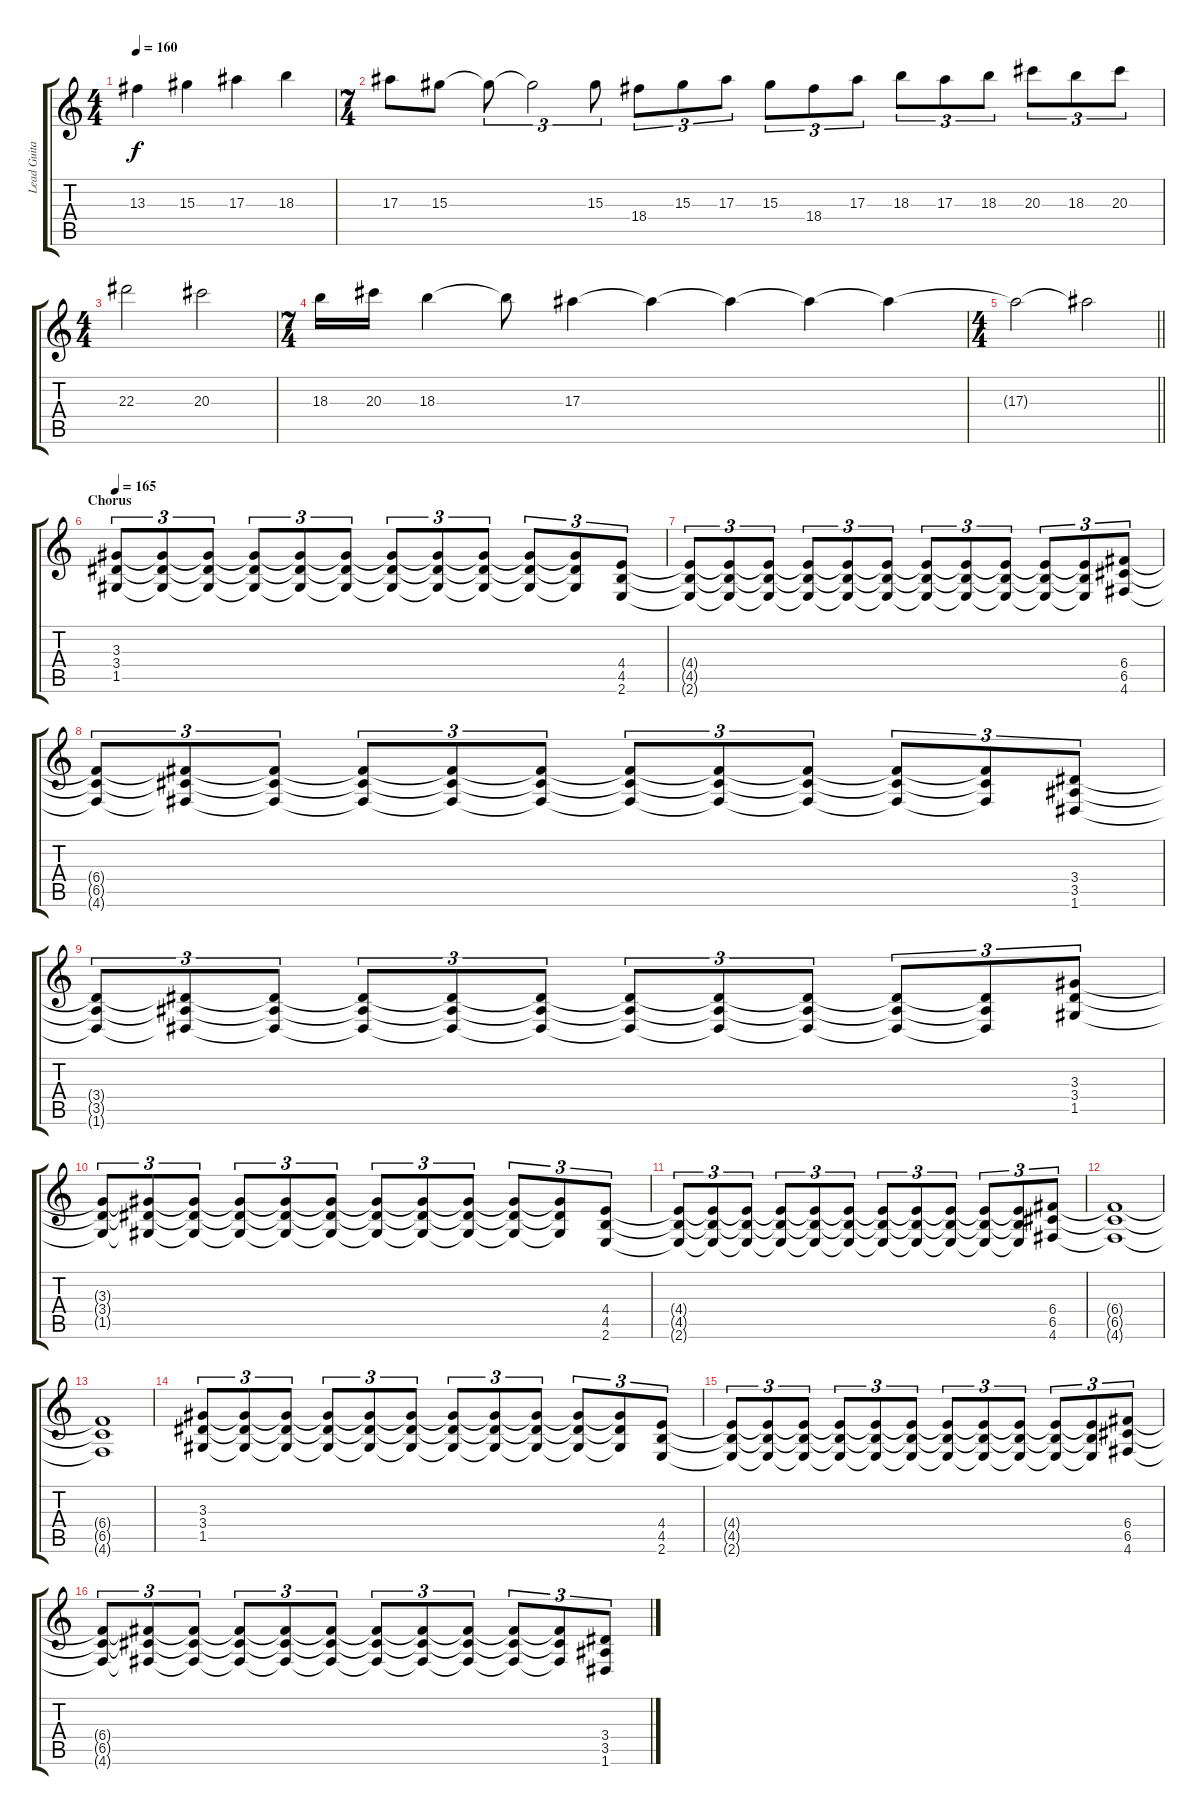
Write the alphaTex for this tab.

\track ("Lead Guitar" "Lead Guita") {instrument distortionguitar}
\staff {score tabs}
\tuning (D4 A3 F3 C3 G2 D2) {hide}
\ts (4 4)
\tempo 160
\clef g2
\ks c
13.3.4{dy f} 15.3.4 17.3.4 18.3.4 |
\ts (7 4)
17.3.8 15.3.8 15.3{t}.8{tu (3 2)} 15.3{t}.2{tu (3 2)} 15.3.8{tu (3 2)} 18.4.8{tu (3 2)} 15.3.8{tu (3 2)} 17.3.8{tu (3 2)} 15.3.8{tu (3 2)} 18.4.8{tu (3 2)} 17.3.8{tu (3 2)} 18.3.8{tu (3 2)} 17.3.8{tu (3 2)} 18.3.8{tu (3 2)} 20.3.8{tu (3 2)} 18.3.8{tu (3 2)} 20.3.8{tu (3 2)} |
\ts (4 4)
22.3.2 20.3.2 |
\ts (7 4)
18.3.16 20.3.16 18.3.4 18.3{t}.8 17.3.4 17.3{t}.4 17.3{t}.4 17.3{t}.4 17.3{t}.4 |
\ts (4 4)
\barLineRight lightlight
17.3{t}.2 17.3{t}.2 |
\section ("" "Chorus")
\tempo 165
(3.3 3.4 1.5).8{tu (3 2)} (3.3{t} 3.4{t} 1.5{t}).8{tu (3 2)} (3.3{t} 3.4{t} 1.5{t}).8{tu (3 2)} (3.3{t} 3.4{t} 1.5{t}).8{tu (3 2)} (3.3{t} 3.4{t} 1.5{t}).8{tu (3 2)} (3.3{t} 3.4{t} 1.5{t}).8{tu (3 2)} (3.3{t} 3.4{t} 1.5{t}).8{tu (3 2)} (3.3{t} 3.4{t} 1.5{t}).8{tu (3 2)} (3.3{t} 3.4{t} 1.5{t}).8{tu (3 2)} (3.3{t} 3.4{t} 1.5{t}).8{tu (3 2)} (3.3{t} 3.4{t} 1.5{t}).8{tu (3 2)} (4.4 4.5 2.6).8{tu (3 2)} |
(4.4{t} 4.5{t} 2.6{t}).8{tu (3 2)} (4.4{t} 4.5{t} 2.6{t}).8{tu (3 2)} (4.4{t} 4.5{t} 2.6{t}).8{tu (3 2)} (4.4{t} 4.5{t} 2.6{t}).8{tu (3 2)} (4.4{t} 4.5{t} 2.6{t}).8{tu (3 2)} (4.4{t} 4.5{t} 2.6{t}).8{tu (3 2)} (4.4{t} 4.5{t} 2.6{t}).8{tu (3 2)} (4.4{t} 4.5{t} 2.6{t}).8{tu (3 2)} (4.4{t} 4.5{t} 2.6{t}).8{tu (3 2)} (4.4{t} 4.5{t} 2.6{t}).8{tu (3 2)} (4.4{t} 4.5{t} 2.6{t}).8{tu (3 2)} (6.4 6.5 4.6).8{tu (3 2)} |
(6.4{t} 6.5{t} 4.6{t}).8{tu (3 2)} (6.4{t} 6.5{t} 4.6{t}).8{tu (3 2)} (6.4{t} 6.5{t} 4.6{t}).8{tu (3 2)} (6.4{t} 6.5{t} 4.6{t}).8{tu (3 2)} (6.4{t} 6.5{t} 4.6{t}).8{tu (3 2)} (6.4{t} 6.5{t} 4.6{t}).8{tu (3 2)} (6.4{t} 6.5{t} 4.6{t}).8{tu (3 2)} (6.4{t} 6.5{t} 4.6{t}).8{tu (3 2)} (6.4{t} 6.5{t} 4.6{t}).8{tu (3 2)} (6.4{t} 6.5{t} 4.6{t}).8{tu (3 2)} (6.4{t} 6.5{t} 4.6{t}).8{tu (3 2)} (3.4 3.5 1.6).8{tu (3 2)} |
(3.4{t} 3.5{t} 1.6{t}).8{tu (3 2)} (3.4{t} 3.5{t} 1.6{t}).8{tu (3 2)} (3.4{t} 3.5{t} 1.6{t}).8{tu (3 2)} (3.4{t} 3.5{t} 1.6{t}).8{tu (3 2)} (3.4{t} 3.5{t} 1.6{t}).8{tu (3 2)} (3.4{t} 3.5{t} 1.6{t}).8{tu (3 2)} (3.4{t} 3.5{t} 1.6{t}).8{tu (3 2)} (3.4{t} 3.5{t} 1.6{t}).8{tu (3 2)} (3.4{t} 3.5{t} 1.6{t}).8{tu (3 2)} (3.4{t} 3.5{t} 1.6{t}).8{tu (3 2)} (3.4{t} 3.5{t} 1.6{t}).8{tu (3 2)} (3.3 3.4 1.5).8{tu (3 2)} |
(3.3{t} 3.4{t} 1.5{t}).8{tu (3 2)} (3.3{t} 3.4{t} 1.5{t}).8{tu (3 2)} (3.3{t} 3.4{t} 1.5{t}).8{tu (3 2)} (3.3{t} 3.4{t} 1.5{t}).8{tu (3 2)} (3.3{t} 3.4{t} 1.5{t}).8{tu (3 2)} (3.3{t} 3.4{t} 1.5{t}).8{tu (3 2)} (3.3{t} 3.4{t} 1.5{t}).8{tu (3 2)} (3.3{t} 3.4{t} 1.5{t}).8{tu (3 2)} (3.3{t} 3.4{t} 1.5{t}).8{tu (3 2)} (3.3{t} 3.4{t} 1.5{t}).8{tu (3 2)} (3.3{t} 3.4{t} 1.5{t}).8{tu (3 2)} (4.4 4.5 2.6).8{tu (3 2)} |
(4.4{t} 4.5{t} 2.6{t}).8{tu (3 2)} (4.4{t} 4.5{t} 2.6{t}).8{tu (3 2)} (4.4{t} 4.5{t} 2.6{t}).8{tu (3 2)} (4.4{t} 4.5{t} 2.6{t}).8{tu (3 2)} (4.4{t} 4.5{t} 2.6{t}).8{tu (3 2)} (4.4{t} 4.5{t} 2.6{t}).8{tu (3 2)} (4.4{t} 4.5{t} 2.6{t}).8{tu (3 2)} (4.4{t} 4.5{t} 2.6{t}).8{tu (3 2)} (4.4{t} 4.5{t} 2.6{t}).8{tu (3 2)} (4.4{t} 4.5{t} 2.6{t}).8{tu (3 2)} (4.4{t} 4.5{t} 2.6{t}).8{tu (3 2)} (6.4 6.5 4.6).8{tu (3 2)} |
(6.4{t} 6.5{t} 4.6{t}).1 |
(6.4{t} 6.5{t} 4.6{t}).1 |
(3.3 3.4 1.5).8{tu (3 2)} (3.3{t} 3.4{t} 1.5{t}).8{tu (3 2)} (3.3{t} 3.4{t} 1.5{t}).8{tu (3 2)} (3.3{t} 3.4{t} 1.5{t}).8{tu (3 2)} (3.3{t} 3.4{t} 1.5{t}).8{tu (3 2)} (3.3{t} 3.4{t} 1.5{t}).8{tu (3 2)} (3.3{t} 3.4{t} 1.5{t}).8{tu (3 2)} (3.3{t} 3.4{t} 1.5{t}).8{tu (3 2)} (3.3{t} 3.4{t} 1.5{t}).8{tu (3 2)} (3.3{t} 3.4{t} 1.5{t}).8{tu (3 2)} (3.3{t} 3.4{t} 1.5{t}).8{tu (3 2)} (4.4 4.5 2.6).8{tu (3 2)} |
(4.4{t} 4.5{t} 2.6{t}).8{tu (3 2)} (4.4{t} 4.5{t} 2.6{t}).8{tu (3 2)} (4.4{t} 4.5{t} 2.6{t}).8{tu (3 2)} (4.4{t} 4.5{t} 2.6{t}).8{tu (3 2)} (4.4{t} 4.5{t} 2.6{t}).8{tu (3 2)} (4.4{t} 4.5{t} 2.6{t}).8{tu (3 2)} (4.4{t} 4.5{t} 2.6{t}).8{tu (3 2)} (4.4{t} 4.5{t} 2.6{t}).8{tu (3 2)} (4.4{t} 4.5{t} 2.6{t}).8{tu (3 2)} (4.4{t} 4.5{t} 2.6{t}).8{tu (3 2)} (4.4{t} 4.5{t} 2.6{t}).8{tu (3 2)} (6.4 6.5 4.6).8{tu (3 2)} |
(6.4{t} 6.5{t} 4.6{t}).8{tu (3 2)} (6.4{t} 6.5{t} 4.6{t}).8{tu (3 2)} (6.4{t} 6.5{t} 4.6{t}).8{tu (3 2)} (6.4{t} 6.5{t} 4.6{t}).8{tu (3 2)} (6.4{t} 6.5{t} 4.6{t}).8{tu (3 2)} (6.4{t} 6.5{t} 4.6{t}).8{tu (3 2)} (6.4{t} 6.5{t} 4.6{t}).8{tu (3 2)} (6.4{t} 6.5{t} 4.6{t}).8{tu (3 2)} (6.4{t} 6.5{t} 4.6{t}).8{tu (3 2)} (6.4{t} 6.5{t} 4.6{t}).8{tu (3 2)} (6.4{t} 6.5{t} 4.6{t}).8{tu (3 2)} (3.4 3.5 1.6).8{tu (3 2)}
